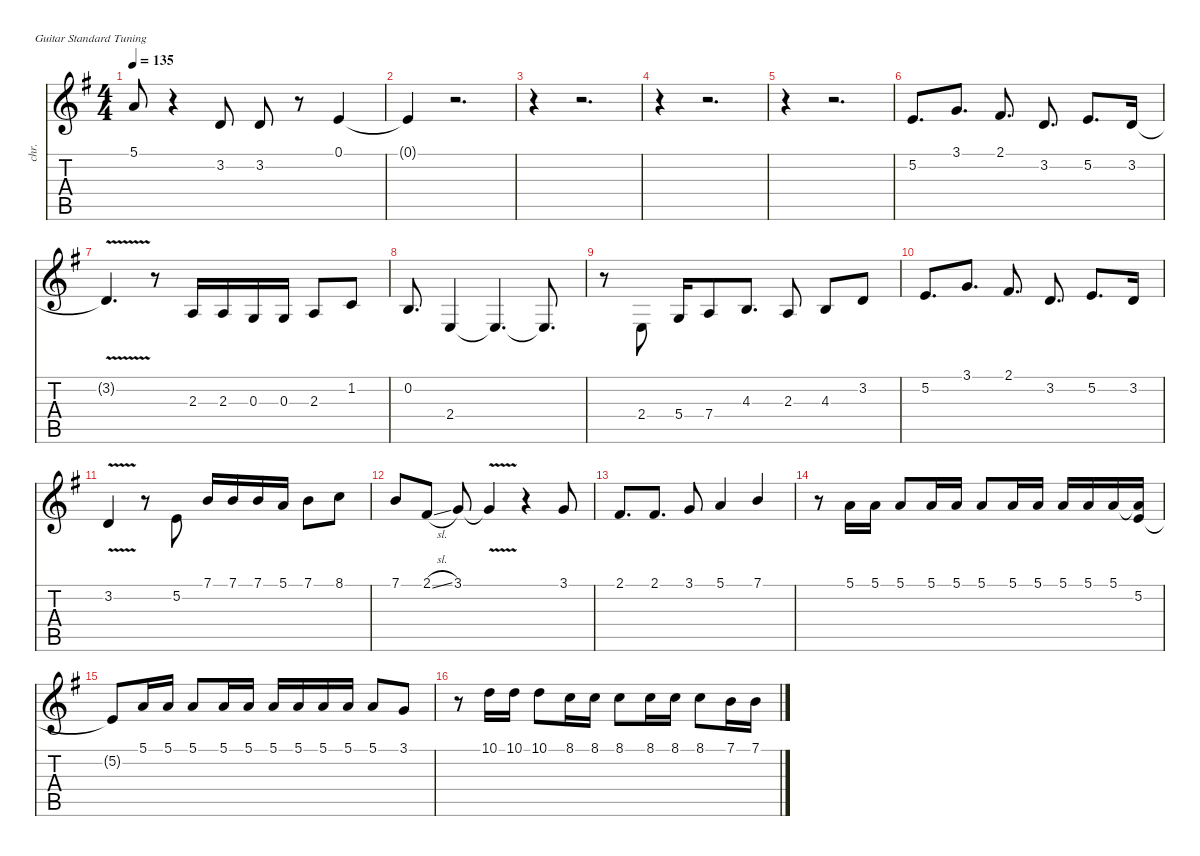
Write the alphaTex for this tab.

\defaultSystemsLayout 4
\hideDynamics
\bracketExtendMode nobrackets
\track ("vocal" "chr.") {instrument choiraahs}
\staff {score tabs}
\tuning (E4 B3 G3 D3 A2 E2)
\ts (4 4)
\tempo 135
\clef g2
\ks eminor
5.1{t acc forcenatural}.8{dy mf beam Up} r.4{beam Down} 3.2{acc forcenatural}.8{beam Up} 3.2{acc forcenatural}.8{beam Up} r.8{beam Down} 0.1{acc forcenatural}.4{beam Up} |
0.1{t acc forcenatural}.4{beam Up} r.2{d beam Down} |
r.4{beam Down} r.2{d beam Down} |
r.4{beam Down} r.2{d beam Down} |
r.4{beam Down} r.2{d beam Down} |
5.2{acc forcenatural}.8{d beam Up} 3.1{acc forcenatural}.8{d beam Up} 2.1{acc #}.8{d beam Up} 3.2{acc forcenatural}.8{d beam Up} 5.2{acc forcenatural}.8{d beam Up} 3.2{acc forcenatural}.16{beam Up} |
3.2{v t acc forcenatural}.4{d beam Up} r.8{beam Down} 2.3{acc forcenatural}.16{beam Up} 2.3{acc forcenatural}.16{beam Up} 0.3{acc forcenatural}.16{beam Up} 0.3{acc forcenatural}.16{beam Up} 2.3{acc forcenatural}.8{beam Up} 1.2{acc forcenatural}.8{beam Up} |
0.2{acc forcenatural}.8{d beam Up} 2.4{acc forcenatural}.4{beam Up} 2.4{t acc forcenatural}.4{d beam Up} 2.4{t acc forcenatural}.8{d beam Up} |
r.8{beam Down} 2.4{acc forcenatural}.8{beam Up} 5.4{acc forcenatural}.16{beam Up} 7.4{acc forcenatural}.8{beam Up} 4.3{acc forcenatural}.8{d beam Up} 2.3{acc forcenatural}.8{beam Up} 4.3{acc forcenatural}.8{beam Up} 3.2{acc forcenatural}.8{beam Up} |
5.2{acc forcenatural}.8{d beam Up} 3.1{acc forcenatural}.8{d beam Up} 2.1{acc #}.8{d beam Up} 3.2{acc forcenatural}.8{d beam Up} 5.2{acc forcenatural}.8{d beam Up} 3.2{acc forcenatural}.16{beam Up} |
3.2{v acc forcenatural}.4{beam Up} r.8{beam Down} 5.2{acc forcenatural}.8{beam Up} 7.1{acc forcenatural}.16{beam Up} 7.1{acc forcenatural}.16{beam Up} 7.1{acc forcenatural}.16{beam Up} 5.1{acc forcenatural}.16{beam Up} 7.1{acc forcenatural}.8{beam Down} 8.1{acc forcenatural}.8{beam Down} |
7.1{acc forcenatural}.8{beam Up} 2.1{sl acc #}.8{beam Up} 3.1{acc forcenatural}.8{beam Up} 3.1{v t acc forcenatural}.4{beam Up} r.4{beam Down} 3.1{acc forcenatural}.8{beam Up} |
2.1{acc #}.8{d beam Up} 2.1{acc #}.8{d beam Up} 3.1{acc forcenatural}.8{beam Up} 5.1{acc forcenatural}.4{beam Up} 7.1{acc forcenatural}.4{beam Up} |
r.8{beam Down} 5.1{acc forcenatural}.16{beam Up} 5.1{acc forcenatural}.16{beam Up} 5.1{acc forcenatural}.8{beam Up} 5.1{acc forcenatural}.16{beam Up} 5.1{acc forcenatural}.16{beam Up} 5.1{acc forcenatural}.8{beam Up} 5.1{acc forcenatural}.16{beam Up} 5.1{acc forcenatural}.16{beam Up} 5.1{acc forcenatural}.16{beam Up} 5.1{acc forcenatural}.16{beam Up} 5.1{acc forcenatural}.16{beam Up} (5.1{t acc forcenatural} 5.2{acc forcenatural}).16{beam Up} |
5.2{t acc forcenatural}.8{beam Up} 5.1{acc forcenatural}.16{beam Up} 5.1{acc forcenatural}.16{beam Up} 5.1{acc forcenatural}.8{beam Up} 5.1{acc forcenatural}.16{beam Up} 5.1{acc forcenatural}.16{beam Up} 5.1{acc forcenatural}.16{beam Up} 5.1{acc forcenatural}.16{beam Up} 5.1{acc forcenatural}.16{beam Up} 5.1{acc forcenatural}.16{beam Up} 5.1{acc forcenatural}.8{beam Up} 3.1{acc forcenatural}.8{beam Up} |
r.8{beam Down} 10.1{acc forcenatural}.16{beam Down} 10.1{acc forcenatural}.16{beam Down} 10.1{acc forcenatural}.8{beam Down} 8.1{acc forcenatural}.16{beam Down} 8.1{acc forcenatural}.16{beam Down} 8.1{acc forcenatural}.8{beam Down} 8.1{acc forcenatural}.16{beam Down} 8.1{acc forcenatural}.16{beam Down} 8.1{acc forcenatural}.8{beam Down} 7.1{acc forcenatural}.16{beam Down} 7.1{acc forcenatural}.16{beam Down}
